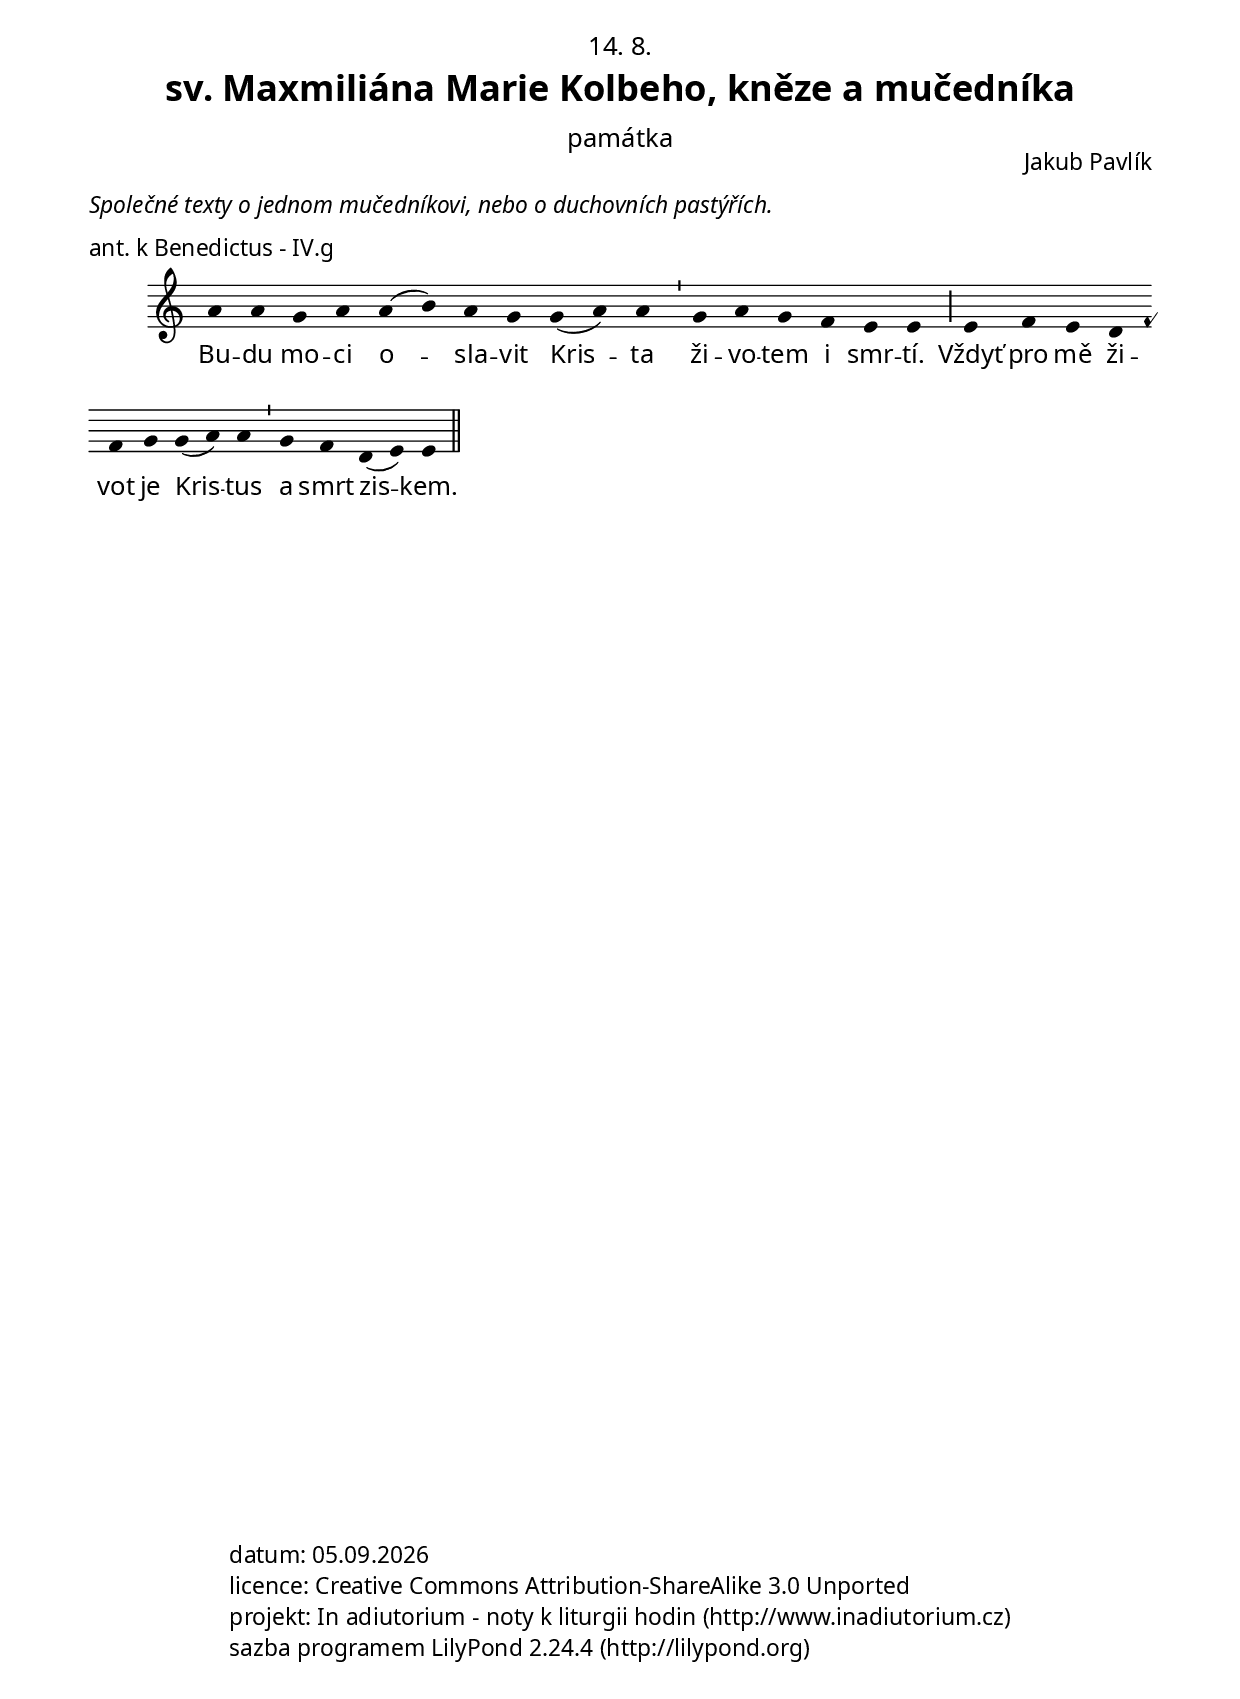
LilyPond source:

\version "2.19.16"

\include "../spolecne.ly"

\header {
  title = \markup\titleSvatek
            "sv. Maxmiliána Marie Kolbeho, kněze a mučedníka"
            "památka"
            "14. 8."
  composer = "Jakub Pavlík"
}

\markup\communia #'(#:mucednik #:pastyr)

\score {
  \relative c'' {
    \choralniRezim
    a4 a g a a( b) a g g( a) a \barMin
    g a g f e e \barMaior
    e f e d f g g( a) a \barMin
    g f d( e) e \barFinalis
  }
  \addlyrics {
    Bu -- du mo -- ci o -- sla -- vit Kris -- ta
    ži -- vo -- tem i smr -- tí.
    Vždyť pro mě ži -- vot je Kris -- tus
    a smrt zis -- kem.
  }
  \header {
    quid = "ant. k Benedictus"
    modus = "IV"
    differentia = "g"
    psalmus = ""
    id = "aben"
    piece = \markup {\sestavTitulekBezZalmu}
  }
}